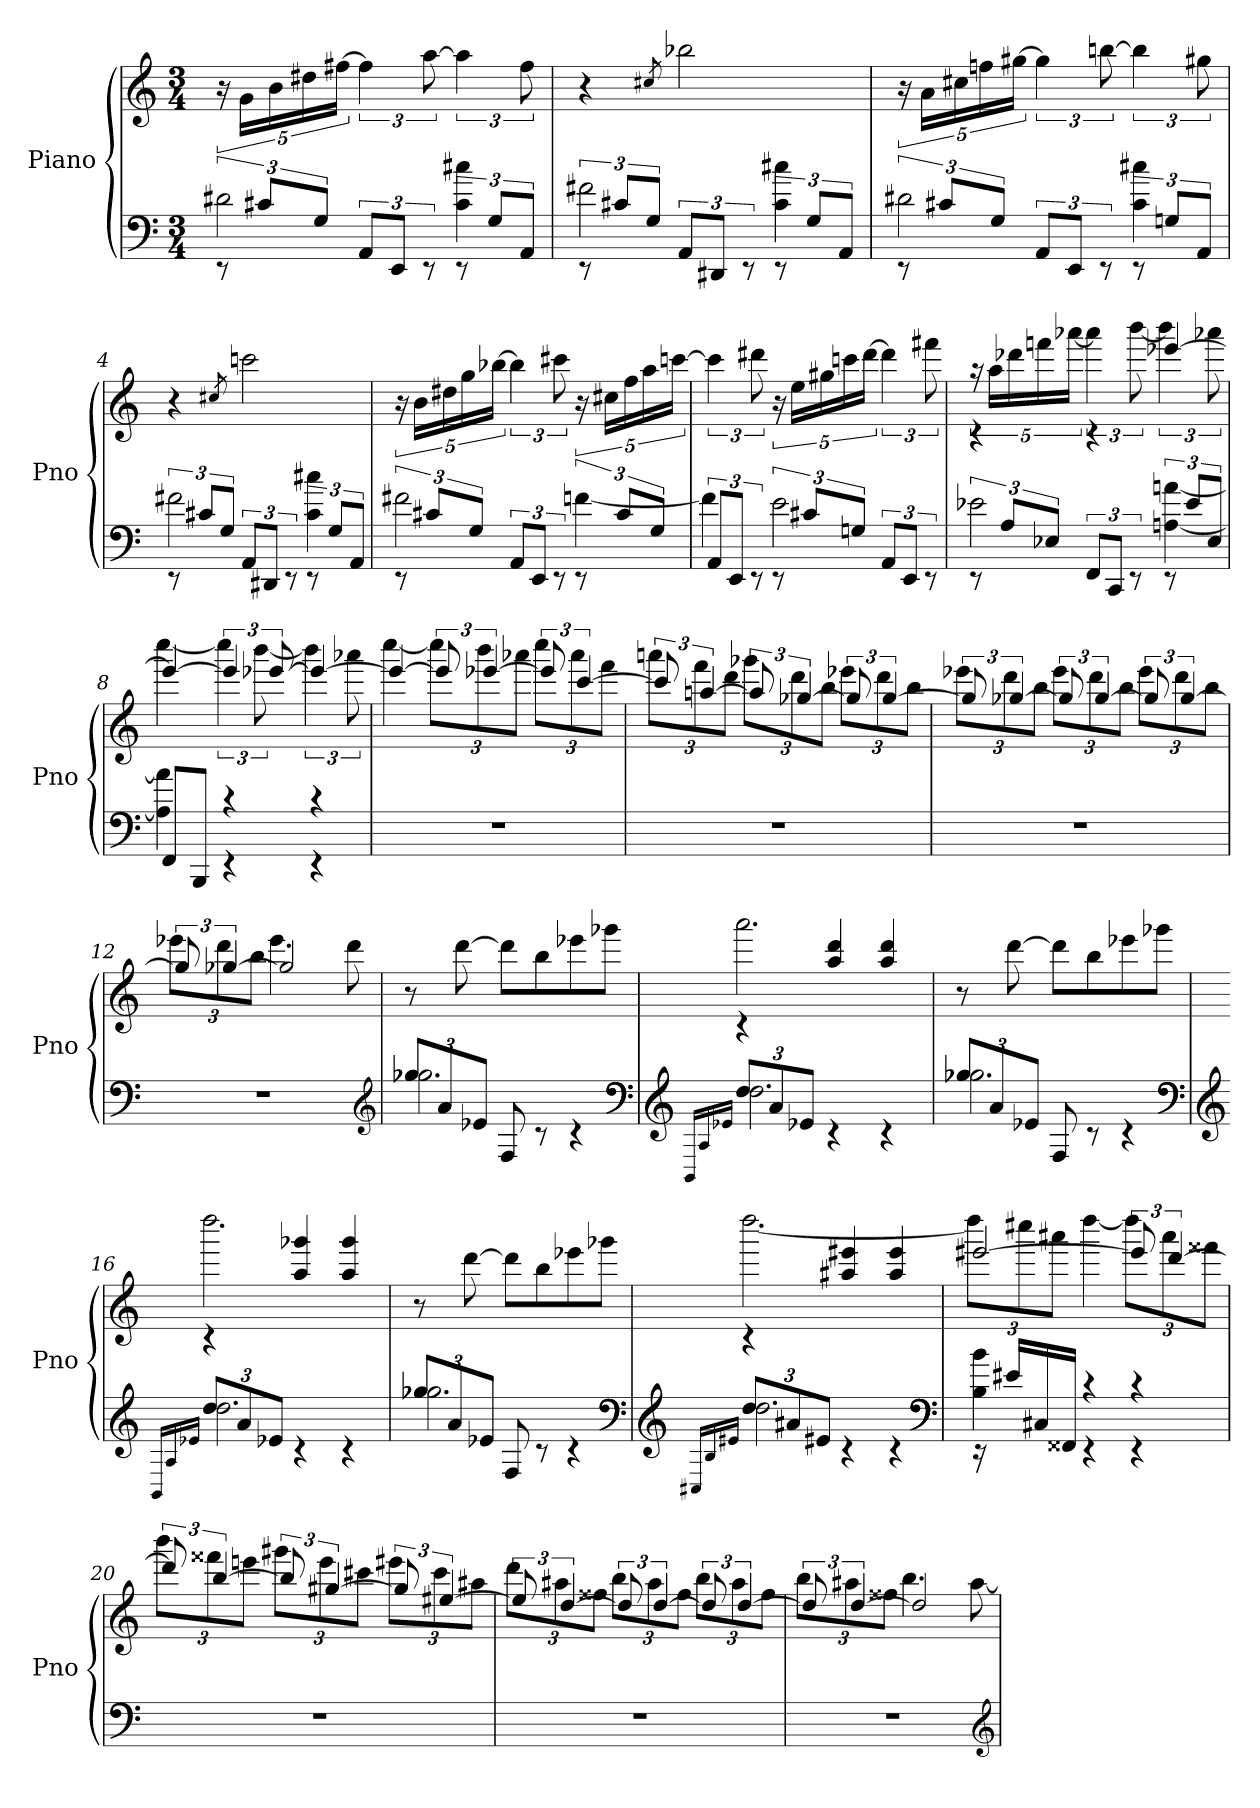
**kern	**kern
*part1	*part1
*staff2	*staff1
*I"Piano	*
*I'Pno	*
*clefF4	*clefG2
*k[]	*k[]
*M3/4	*M3/4
=1	=1
*^	*
12rEE	2d#X	20r
.	.	20gLL
12c#XL	.	.
.	.	20b
.	.	20dd#X
12GJ	.	.
.	.	[20ff#XJJ
12AAL	.	6ff#]
12EEJ	.	.
12rEE	.	[12aa
12rEE	4c# 4cc#X	6aa]
12GL	.	.
12AAJ	.	12ff#
=2	=2	=2
12rEE	2f#X	4r
12c#XL	.	.
12GJ	.	.
.	.	8qcc#X/
12AAL	.	2bb-X
12DD#XJ	.	.
12rEE	.	.
12rEE	4c# 4cc#X	.
12GL	.	.
12AAJ	.	.
=3	=3	=3
12rEE	2d#X	20r
.	.	20aLL
12c#XL	.	.
.	.	20cc#X
.	.	20ffn
12GJ	.	.
.	.	[20gg#XJJ
12AAL	.	6gg#]
12EEJ	.	.
12rEE	.	[12bbn
12rEE	4c# 4cc#X	6bb]
12GnL	.	.
12AAJ	.	12gg#X
=4	=4	=4
12rEE	2f#X	4r
12c#XL	.	.
12GJ	.	.
.	.	8qcc#X/
12AAL	.	2cccn
12DD#XJ	.	.
12rEE	.	.
12rEE	4c# 4cc#X	.
12GL	.	.
12AAJ	.	.
=5	=5	=5
12rEE	2f#X	20r
.	.	20bLL
12c#XL	.	.
.	.	20dd#X
.	.	20gg
12GJ	.	.
.	.	[20bb-XJJ
12AAL	.	6bb-]
12EEJ	.	.
12rEE	.	12ccc#X
12rEE	[4fn	20r
.	.	20cc#XLL
12c#L	.	.
.	.	20ff
.	.	20aa
12GJ	.	.
.	.	[20cccnJJ
=6	=6	=6
12AAL	4f]	6ccc]
12EEJ	.	.
12rEE	.	12ddd#X
12rEE	2e	20r
.	.	20eeLL
12c#XL	.	.
.	.	20gg#X
.	.	20cccn
12GnJ	.	.
.	.	[20ddd#JJ
12AAL	.	6ddd#]
12EEJ	.	.
12rEE	.	12fff#X
=7	=7	=7
*	*	*^
12rEE	2e-X	4rc	20raa
.	.	.	20aaLL
12AL	.	.	.
.	.	.	20ddd-X
.	.	.	20fffn
12E-XJ	.	.	.
.	.	.	[20aaa-XJJ
12FFL	.	4rc	6aaa-]
12CCJ	.	.	.
12rEE	.	.	[12bbb
12rEE	[4An [4an	[4eee-X	6bbb]
12e-L	.	.	.
12E-J	.	.	12aaa-X
=8	=8	=8	=8
8FFL	4A] 4a]	4eee-_	[4cccc
8BBBJ	.	.	.
4rEE	4rc	6eee-]	6cccc]
.	.	[12eee-X	[12bbb
4rEE	4rc	4eee-_	6bbb]
.	.	.	12aaa-X
*v	*v	*	*
=9	=9	=9
2.r	4eee-_	[4cccc
.	12eee-]	12ccccL]
.	[6eee-X	12bbb
.	.	12aaa-XJ
.	12eee-]	12ccccL
.	[6ccc	12aaa-
.	.	12fffJ
=10	=10	=10
2.r	12ccc]	12aaanL
.	[6aan	12fff
.	.	12dddJ
.	12aa]	12ggg-XL
.	[6gg-X	12ddd
.	.	12bbJ
.	12gg-]	12eee-XL
.	[6gg-	12ddd
.	.	12bbJ
=11	=11	=11
2.r	12gg-]	12eee-XL
.	[6gg-X	12ddd
.	.	12bbJ
.	12gg-]	12eee-L
.	[6gg-	12ddd
.	.	12bbJ
.	12gg-]	12eee-L
.	[6gg-	12ddd
.	.	12bbJ
=12	=12	=12
2.r	12gg-]	12eee-XL
.	[6gg-X	12ddd
.	.	12bbJ
.	2gg-]	4.eee-
.	.	8ddd
*	*v	*v
*clefG2	*
=13	=13
*^	*
12gg-XL	2.gg-X	8r
12a	.	.
.	.	[8ddd
12e-XJ	.	.
8F	.	8dddL]
8rc	.	8bb
4rc	.	8eee-X
.	.	8ggg-XJ
*clefF4	*	*
=14	=14	=14
*clefG2	*	*
16qqBB/LL	.	.
16qqA/	.	.
16qqe-X/JJ	.	.
*	*	*^
12ddL	2.dd	4rc	2.aaa
12a	.	.	.
12e-XJ	.	.	.
4rc	.	4aa 4ddd	.
4rc	.	4aa 4ddd	.
*	*	*v	*v
=15	=15	=15
12gg-XL	2.gg-X	8r
12a	.	.
.	.	[8ddd
12e-XJ	.	.
8F	.	8dddL]
8rc	.	8bb
4rc	.	8eee-X
.	.	8ggg-XJ
*clefF4	*	*
=16	=16	=16
*clefG2	*	*
16qqBB/LL	.	.
16qqA/	.	.
16qqe-X/JJ	.	.
*	*	*^
12ddL	2.dd	4rc	2.dddd
12a	.	.	.
12e-XJ	.	.	.
4rc	.	4aa 4ggg-X	.
4rc	.	4aa 4ggg-	.
*	*	*v	*v
=17	=17	=17
12gg-XL	2.gg-X	8r
12a	.	.
.	.	[8ddd
12e-XJ	.	.
8F	.	8dddL]
8rc	.	8bb
4rc	.	8eee-X
.	.	8ggg-XJ
*clefF4	*	*
=18	=18	=18
*clefG2	*	*
16qqC#X/LL	.	.
16qqB/	.	.
16qqe#X/JJ	.	.
*	*	*^
12ddL	2.dd	4rc	[2.dddd
12a#X	.	.	.
12e#XJ	.	.	.
4rc	.	4aa#X 4eee#X	.
4rc	.	4aa# 4eee#	.
*clefF4	*	*	*
=19	=19	=19	=19
16rEE	4B 4b	[2eee#X	12ddddL]
16e#XLL	.	.	.
.	.	.	12cccc#X
16C#X	.	.	.
.	.	.	12aaa#XJ
16FF##XJJ	.	.	.
4rEE	4rc	.	[4dddd
4rEE	4rc	12eee#]	12ddddL]
.	.	[6ddd	12aaa#
.	.	.	12fff##XJ
*v	*v	*	*
=20	=20	=20
2.r	12ddd]	12bbbL
.	[6bb	12fff##X
.	.	12eeenJ
.	12bb]	12ggg#XL
.	[6gg#X	12eee
.	.	12ccc#XJ
.	12gg#]	12eee#XL
.	[6ee#X	12ccc#
.	.	12aa#XJ
=21	=21	=21
2.r	12ee#]	12dddL
.	[6dd	12aa#X
.	.	12ff##XJ
.	12dd]	12bbL
.	[6dd	12aa#
.	.	12ff##J
.	12dd]	12bbL
.	[6dd	12aa#
.	.	12ff##J
=22	=22	=22
2.r	12dd]	12bbL
.	[6dd	12aa#X
.	.	12ff##XJ
.	2dd]	4.bb
.	.	[8aa#
*	*v	*v
*clefG2	*
=	=
*-	*-
